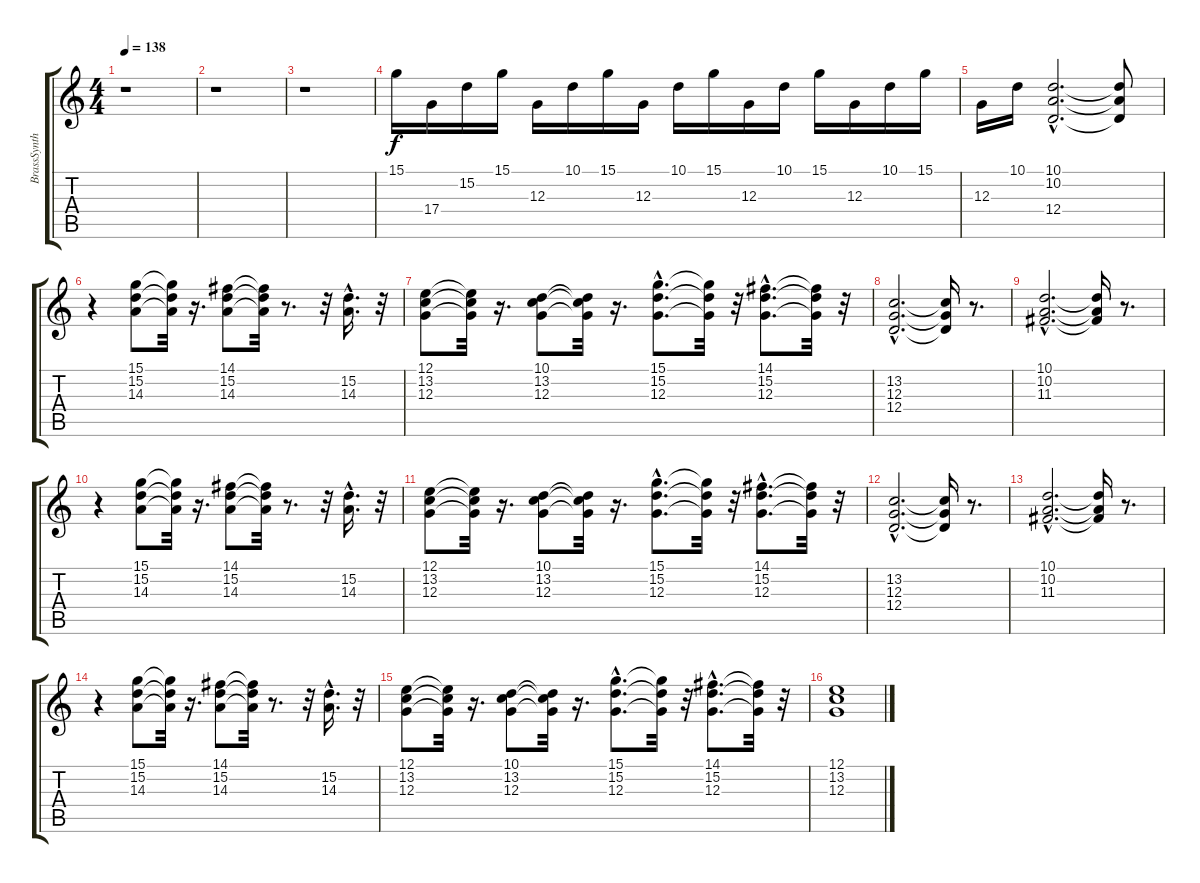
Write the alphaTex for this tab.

\track ("BrassSynth" "BrassSynth") {instrument brasssection}
\staff {score tabs}
\tuning (E4 B3 G3 D3 A2 E2) {hide}
\ts (4 4)
\tempo 138
\clef g2
\ks c
r.1{dy f} |
r.1 |
r.1 |
15.1.16{volume 10} 17.4.16 15.2.16 15.1.16 12.3.16 10.1.16 15.1.16 12.3.16 10.1.16 15.1.16 12.3.16 10.1.16 15.1.16 12.3.16 10.1.16 15.1.16 |
12.3.16 10.1.16 (10.1{hac} 10.2{hac} 12.4{hac}).2{d} (10.1{t} 10.2{t} 12.4{t}).8 |
r.4 (15.1 15.2 14.3).8{volume 10} (15.1{t} 15.2{t} 14.3{t}).32 r.16{d} (14.1 15.2 14.3).8 (14.1{t} 15.2{t} 14.3{t}).32 r.8{d} r.32 (15.2{hac} 14.3{hac}).16{d} r.32 |
(12.1 13.2 12.3).8 (12.1{t} 13.2{t} 12.3{t}).32 r.16{d} (10.1 13.2 12.3).8 (10.1{t} 13.2{t} 12.3{t}).32 r.16{d} (15.1{hac} 15.2{hac} 12.3{hac}).8{d} (15.1{t} 15.2{t} 12.3{t}).32 r.32 (14.1{hac} 15.2{hac} 12.3{hac}).8{d} (14.1{t} 15.2{t} 12.3{t}).32 r.32 |
(13.2{hac} 12.3{hac} 12.4{hac}).2{d} (13.2{t} 12.3{t} 12.4{t}).16 r.8{d} |
(10.1{hac} 10.2{hac} 11.3{hac}).2{d} (10.1{t} 10.2{t} 11.3{t}).16 r.8{d} |
r.4 (15.1 15.2 14.3).8 (15.1{t} 15.2{t} 14.3{t}).32 r.16{d} (14.1 15.2 14.3).8 (14.1{t} 15.2{t} 14.3{t}).32 r.8{d} r.32 (15.2{hac} 14.3{hac}).16{d} r.32 |
(12.1 13.2 12.3).8 (12.1{t} 13.2{t} 12.3{t}).32 r.16{d} (10.1 13.2 12.3).8 (10.1{t} 13.2{t} 12.3{t}).32 r.16{d} (15.1{hac} 15.2{hac} 12.3{hac}).8{d} (15.1{t} 15.2{t} 12.3{t}).32 r.32 (14.1{hac} 15.2{hac} 12.3{hac}).8{d} (14.1{t} 15.2{t} 12.3{t}).32 r.32 |
(13.2{hac} 12.3{hac} 12.4{hac}).2{d} (13.2{t} 12.3{t} 12.4{t}).16 r.8{d} |
(10.1{hac} 10.2{hac} 11.3{hac}).2{d} (10.1{t} 10.2{t} 11.3{t}).16 r.8{d} |
r.4 (15.1 15.2 14.3).8 (15.1{t} 15.2{t} 14.3{t}).32 r.16{d} (14.1 15.2 14.3).8 (14.1{t} 15.2{t} 14.3{t}).32 r.8{d} r.32 (15.2{hac} 14.3{hac}).16{d} r.32 |
(12.1 13.2 12.3).8 (12.1{t} 13.2{t} 12.3{t}).32 r.16{d} (10.1 13.2 12.3).8 (10.1{t} 13.2{t} 12.3{t}).32 r.16{d} (15.1{hac} 15.2{hac} 12.3{hac}).8{d} (15.1{t} 15.2{t} 12.3{t}).32 r.32 (14.1{hac} 15.2{hac} 12.3{hac}).8{d} (14.1{t} 15.2{t} 12.3{t}).32 r.32 |
(12.1 13.2 12.3).1
